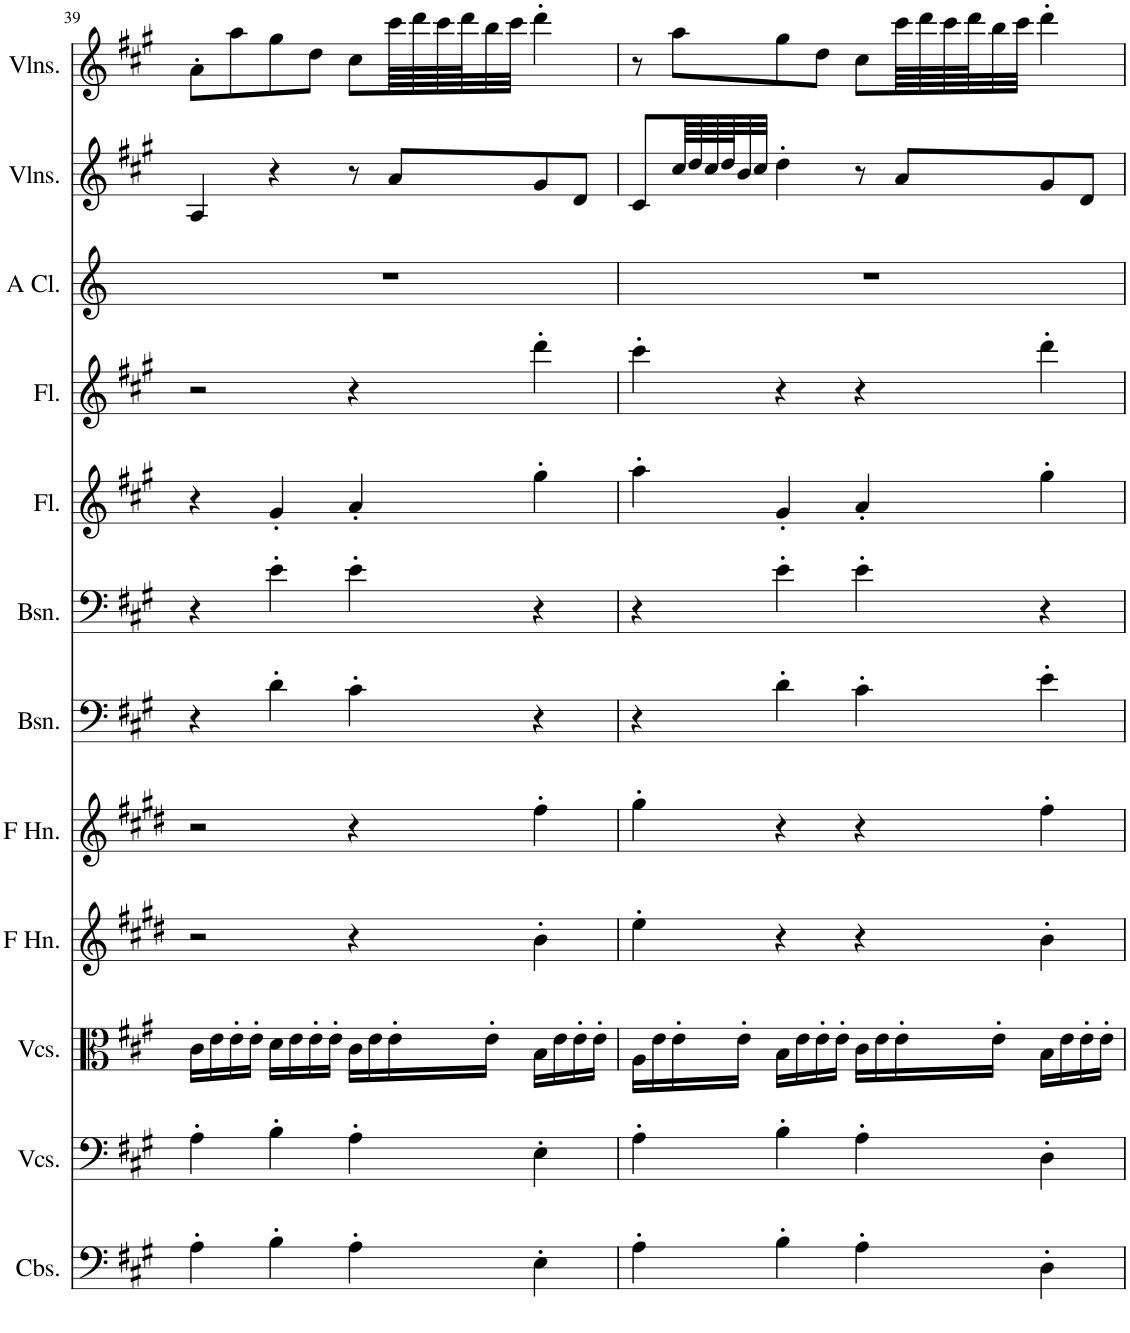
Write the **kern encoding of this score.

**kern	**kern	**kern	**kern	**kern	**kern	**kern	**kern	**kern	**kern	**kern	**kern
*part12	*part11	*part10	*part9	*part8	*part7	*part6	*part5	*part4	*part3	*part2	*part1
*staff12	*staff11	*staff10	*staff9	*staff8	*staff7	*staff6	*staff5	*staff4	*staff3	*staff2	*staff1
*I"Contrabasses, Contrabass	*I"Violoncellos, Cello	*I"Violoncellos, Viola	*I"Horn in F, A Horn 2	*I"Horn in F, A Horn 1	*I"Bassoon, Bassoon 2	*I"Bassoon, Bassoon 1	*I"Flute, Flute 2	*I"Flute, Flute 1	*I"A Clarinet, Solo A Clarinet	*I"Violins, Violin 2	*I"Violins, Violin 1
*I'Cbs.	*I'Vcs.	*I'Vcs.	*I'F Hn.	*I'F Hn.	*I'Bsn.	*I'Bsn.	*I'Fl.	*I'Fl.	*I'A Cl.	*I'Vlns.	*I'Vlns.
!!LO:PB:g=z
*clefF4	*clefF4	*clefC3	*clefG2	*clefG2	*clefF4	*clefF4	*clefG2	*clefG2	*clefG2	*clefG2	*clefG2
*Trd7c12	*	*	*Trd4c7	*Trd4c7	*	*	*	*	*Trd2c3	*	*
*k[f#c#g#]	*k[f#c#g#]	*k[f#c#g#]	*k[f#c#g#d#]	*k[f#c#g#d#]	*k[f#c#g#]	*k[f#c#g#]	*k[f#c#g#]	*k[f#c#g#]	*k[]	*k[f#c#g#]	*k[f#c#g#]
*M4/4	*M4/4	*M4/4	*M4/4	*M4/4	*M4/4	*M4/4	*M4/4	*M4/4	*M4/4	*M4/4	*M4/4
=39	=39	=39	=39	=39	=39	=39	=39	=39	=39	=39	=39
4A'\	4A'\	16c#\LL	2r	2r	4r	4r	4r	2r	1r	4A/	8a'\L
.	.	16e\	.	.	.	.	.	.	.	.	.
.	.	16e'\	.	.	.	.	.	.	.	.	8aa\
.	.	16e'\JJ	.	.	.	.	.	.	.	.	.
4B'\	4B'\	16d\LL	.	.	4d'\	4e'\	4g#'/	.	.	4r	8gg#\
.	.	16e\	.	.	.	.	.	.	.	.	.
.	.	16e'\	.	.	.	.	.	.	.	.	8dd\J
.	.	16e'\JJ	.	.	.	.	.	.	.	.	.
4A'\	4A'\	16c#\LL	4r	4r	4c#'\	4e'\	4a'/	4r	.	8r	8cc#\L
.	.	16e\	.	.	.	.	.	.	.	.	.
.	.	16e'\	.	.	.	.	.	.	.	8a/L	64ccc#\LLL
.	.	.	.	.	.	.	.	.	.	.	64ddd\
.	.	.	.	.	.	.	.	.	.	.	64ccc#\
.	.	.	.	.	.	.	.	.	.	.	64ddd\J
.	.	16e'\JJ	.	.	.	.	.	.	.	.	32bb\
.	.	.	.	.	.	.	.	.	.	.	32ccc#\JJJ
4E'\	4E'\	16B\LL	4b'\	4ff#'\	4r	4r	4gg#'\	4ddd'\	.	8g#/	4ddd'\
.	.	16e\	.	.	.	.	.	.	.	.	.
.	.	16e'\	.	.	.	.	.	.	.	8d/J	.
.	.	16e'\JJ	.	.	.	.	.	.	.	.	.
=40	=40	=40	=40	=40	=40	=40	=40	=40	=40	=40	=40
4A'\	4A'\	16A\LL	4ee'\	4gg#'\	4r	4r	4aa'\	4ccc#'\	1r	8c#/L	8r
.	.	16e\	.	.	.	.	.	.	.	.	.
.	.	16e'\	.	.	.	.	.	.	.	64cc#/LLL	8aa\L
.	.	.	.	.	.	.	.	.	.	64dd/	.
.	.	.	.	.	.	.	.	.	.	64cc#/	.
.	.	.	.	.	.	.	.	.	.	64dd/J	.
.	.	16e'\JJ	.	.	.	.	.	.	.	32b/	.
.	.	.	.	.	.	.	.	.	.	32cc#/JJJ	.
4B'\	4B'\	16B\LL	4r	4r	4d'\	4e'\	4g#'/	4r	.	4dd'\	8gg#\
.	.	16e\	.	.	.	.	.	.	.	.	.
.	.	16e'\	.	.	.	.	.	.	.	.	8dd\J
.	.	16e'\JJ	.	.	.	.	.	.	.	.	.
4A'\	4A'\	16c#\LL	4r	4r	4c#'\	4e'\	4a'/	4r	.	8r	8cc#\L
.	.	16e\	.	.	.	.	.	.	.	.	.
.	.	16e'\	.	.	.	.	.	.	.	8a/L	64ccc#\LLL
.	.	.	.	.	.	.	.	.	.	.	64ddd\
.	.	.	.	.	.	.	.	.	.	.	64ccc#\
.	.	.	.	.	.	.	.	.	.	.	64ddd\J
.	.	16e'\JJ	.	.	.	.	.	.	.	.	32bb\
.	.	.	.	.	.	.	.	.	.	.	32ccc#\JJJ
4D'\	4D'\	16B\LL	4b'\	4ff#'\	4e'\	4r	4gg#'\	4ddd'\	.	8g#/	4ddd'\
.	.	16e\	.	.	.	.	.	.	.	.	.
.	.	16e'\	.	.	.	.	.	.	.	8d/J	.
.	.	16e'\JJ	.	.	.	.	.	.	.	.	.
=	=	=	=	=	=	=	=	=	=	=	=
*-	*-	*-	*-	*-	*-	*-	*-	*-	*-	*-	*-
